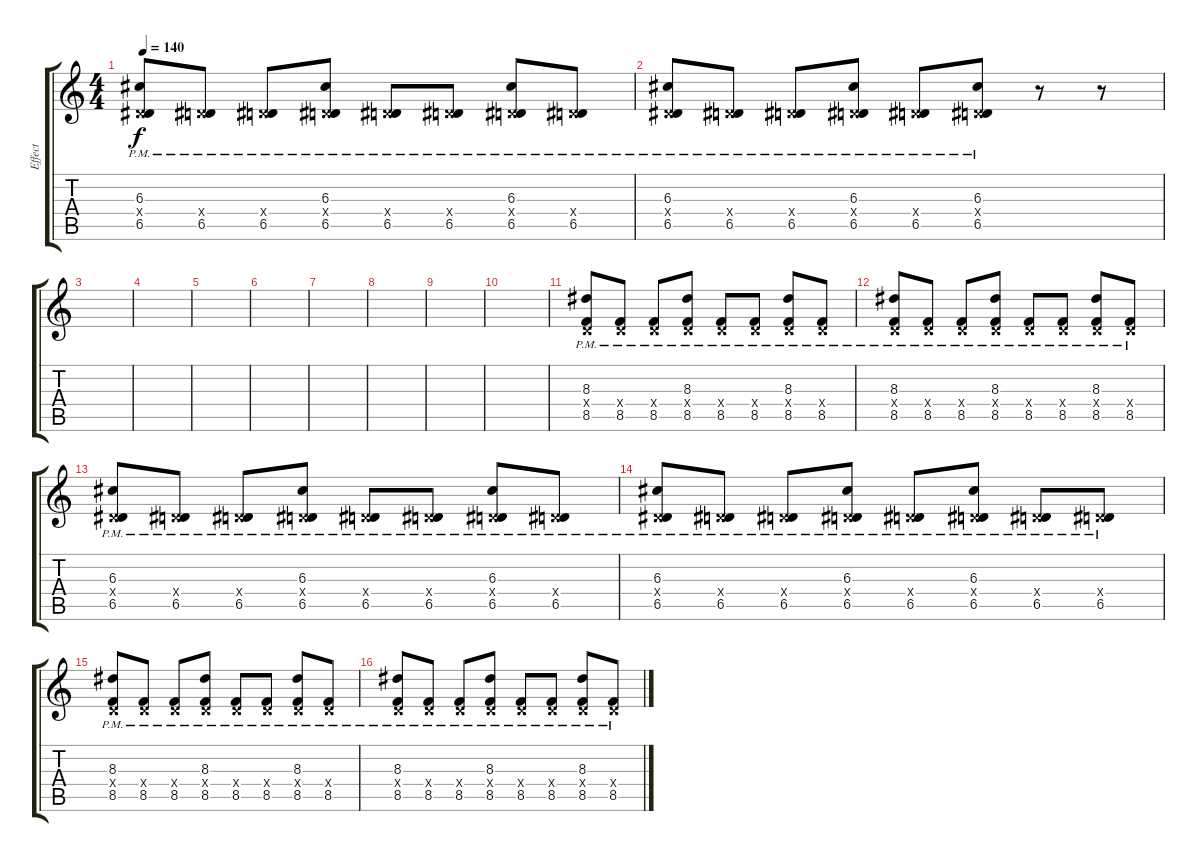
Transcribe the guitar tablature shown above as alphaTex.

\track ("Effect" "Effect") {instrument electricguitarjazz}
\staff {score tabs}
\tuning (E4 B3 G3 D3 A2 E2) {hide}
\ts (4 4)
\tempo 140
\clef g2
\ks c
(6.3{pm} 0.4{x} 6.5{pm}).8{dy f} (0.4{x} 6.5{pm}).8 (0.4{x} 6.5{pm}).8 (6.3{pm} 0.4{x} 6.5{pm}).8 (0.4{x} 6.5{pm}).8 (0.4{x} 6.5{pm}).8 (6.3{pm} 0.4{x} 6.5{pm}).8 (0.4{x} 6.5{pm}).8 |
(6.3{pm} 0.4{x} 6.5{pm}).8 (0.4{x} 6.5{pm}).8 (0.4{x} 6.5{pm}).8 (6.3{pm} 0.4{x} 6.5{pm}).8 (0.4{x} 6.5{pm}).8 (6.3{pm} 0.4{x} 6.5{pm}).8 r.8 r.8 |
|
|
|
|
|
|
|
|
(8.3{pm} 0.4{x} 8.5{pm}).8 (0.4{x} 8.5{pm}).8 (0.4{x} 8.5{pm}).8 (8.3{pm} 0.4{x} 8.5{pm}).8 (0.4{x} 8.5{pm}).8 (0.4{x} 8.5{pm}).8 (8.3{pm} 0.4{x} 8.5{pm}).8 (0.4{x} 8.5{pm}).8 |
(8.3{pm} 0.4{x} 8.5{pm}).8 (0.4{x} 8.5{pm}).8 (0.4{x} 8.5{pm}).8 (8.3{pm} 0.4{x} 8.5{pm}).8 (0.4{x} 8.5{pm}).8 (0.4{x} 8.5{pm}).8 (8.3{pm} 0.4{x} 8.5{pm}).8 (0.4{x} 8.5{pm}).8 |
(6.3{pm} 0.4{x} 6.5{pm}).8 (0.4{x} 6.5{pm}).8 (0.4{x} 6.5{pm}).8 (6.3{pm} 0.4{x} 6.5{pm}).8 (0.4{x} 6.5{pm}).8 (0.4{x} 6.5{pm}).8 (6.3{pm} 0.4{x} 6.5{pm}).8 (0.4{x} 6.5{pm}).8 |
(6.3{pm} 0.4{x} 6.5{pm}).8 (0.4{x} 6.5{pm}).8 (0.4{x} 6.5{pm}).8 (6.3{pm} 0.4{x} 6.5{pm}).8 (0.4{x} 6.5{pm}).8 (6.3{pm} 0.4{x} 6.5{pm}).8 (0.4{x} 6.5{pm}).8 (0.4{x} 6.5{pm}).8 |
(8.3{pm} 0.4{x} 8.5{pm}).8 (0.4{x} 8.5{pm}).8 (0.4{x} 8.5{pm}).8 (8.3{pm} 0.4{x} 8.5{pm}).8 (0.4{x} 8.5{pm}).8 (0.4{x} 8.5{pm}).8 (8.3{pm} 0.4{x} 8.5{pm}).8 (0.4{x} 8.5{pm}).8 |
(8.3{pm} 0.4{x} 8.5{pm}).8 (0.4{x} 8.5{pm}).8 (0.4{x} 8.5{pm}).8 (8.3{pm} 0.4{x} 8.5{pm}).8 (0.4{x} 8.5{pm}).8 (0.4{x} 8.5{pm}).8 (8.3{pm} 0.4{x} 8.5{pm}).8 (0.4{x} 8.5{pm}).8
